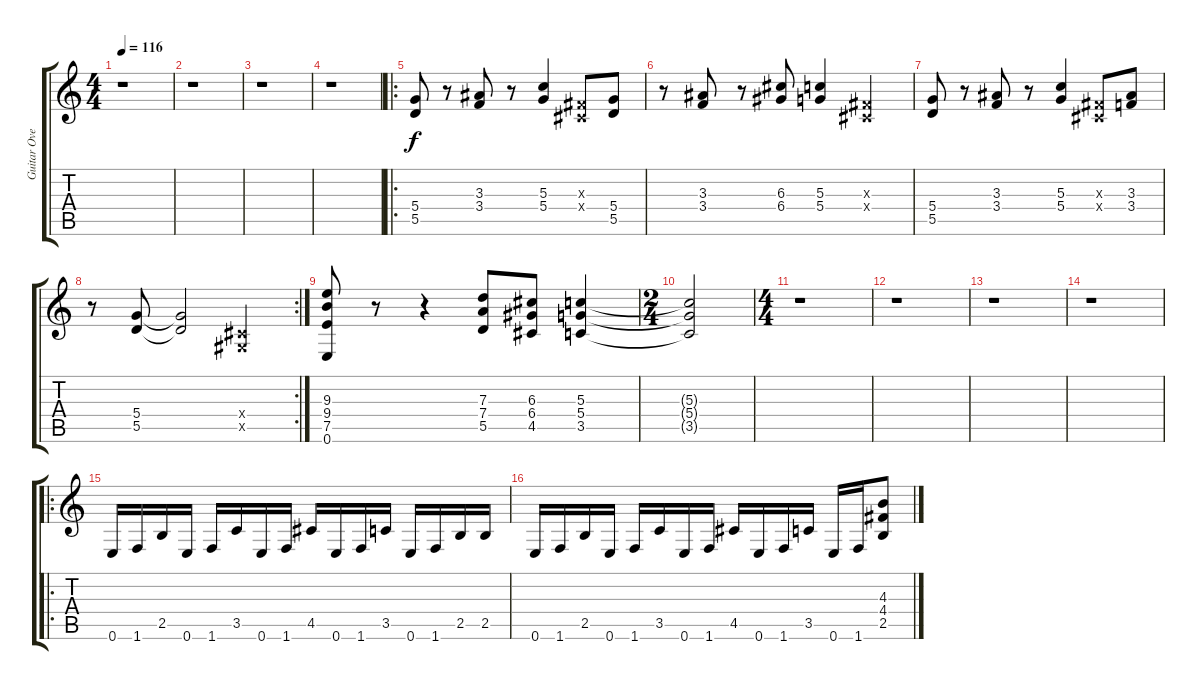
\track ("Guitar Overdubs" "Guitar Ove") {instrument distortionguitar}
\staff {score tabs}
\tuning (E4 B3 G3 D3 A2 E2) {hide}
\ts (4 4)
\tempo 116
\clef g2
\ks c
r.1{dy f instrument distortionguitar} |
r.1 |
r.1 |
r.1 |
\ro
(5.4 5.5).8 r.8 (3.3 3.4).8 r.8 (5.3 5.4).4 (-1.3{x} -1.4{x}).8 (5.4 5.5).8 |
r.8 (3.3 3.4).8 r.8 (6.3 6.4).8 (5.3 5.4).4 (-1.3{x} -1.4{x}).4 |
(5.4 5.5).8 r.8 (3.3 3.4).8 r.8 (5.3 5.4).4 (-1.3{x} -1.4{x}).8 (3.3 3.4).8 |
\rc 2
r.8 (5.4 5.5).8 (5.4{t} 5.5{t}).2 (-1.4{x} -1.5{x}).4 |
(9.3 9.4 7.5 0.6).8 r.8 r.4 (7.3 7.4 5.5).8 (6.3 6.4 4.5).8 (5.3 5.4 3.5).4 |
\ts (2 4)
(5.3{t} 5.4{t} 3.5{t}).2 |
\ts (4 4)
r.1 |
r.1 |
r.1 |
r.1 |
\ro
0.6.16 1.6.16 2.5.16 0.6.16 1.6.16 3.5.16 0.6.16 1.6.16 4.5.16 0.6.16 1.6.16 3.5.16 0.6.16 1.6.16 2.5.16 2.5.16 |
0.6.16 1.6.16 2.5.16 0.6.16 1.6.16 3.5.16 0.6.16 1.6.16 4.5.16 0.6.16 1.6.16 3.5.16 0.6.16 1.6.16 (4.3 4.4 2.5).8
